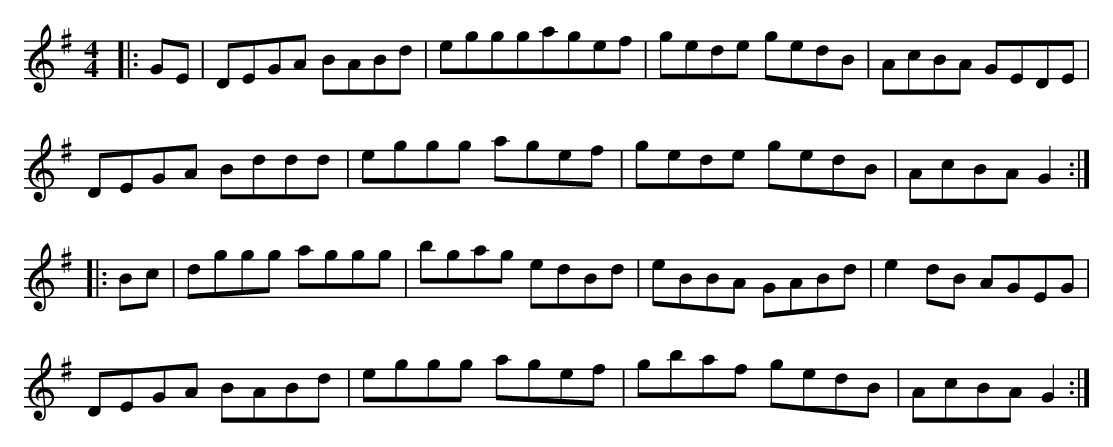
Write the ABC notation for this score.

X:1
M:4/4
K:G
|:GE|DEGA BABd|egggagef|gede gedB|AcBA GEDE|
DEGA Bddd|eggg agef|gede gedB|AcBA G2:|
|:Bc|dggg aggg|bgag edBd|eBBA GABd|e2dB AGEG|
DEGA BABd|eggg agef|gbaf gedB|AcBA G2:|
